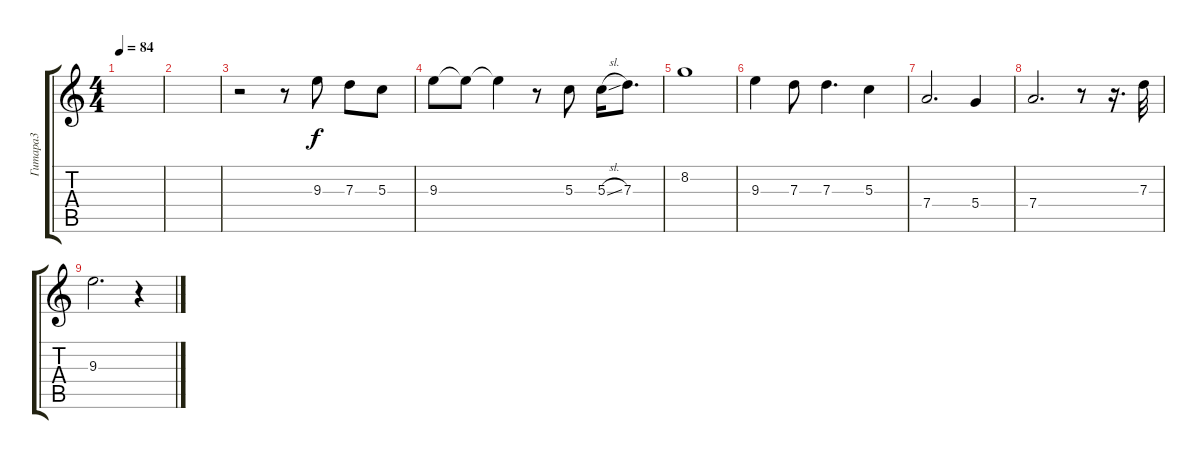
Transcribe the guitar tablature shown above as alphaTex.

\track ("Гитара3" "Гитара3") {instrument overdrivenguitar}
\staff {score tabs}
\tuning (E4 B3 G3 D3 A2 E2) {hide}
\ts (4 4)
\tempo 84
\clef g2
\ks c
|
|
r.2 r.8 9.3.8 7.3.8 5.3.8 |
9.3.8 9.3{t}.8 9.3{t}.4 r.8 5.3.8 5.3{sl}.16 7.3.8{d} |
8.2.1 |
9.3.4 7.3.8 7.3.4{d} 5.3.4 |
7.4.2{d} 5.4.4 |
7.4.2{d} r.8 r.16{d} 7.3.32 |
9.3.2{d} r.4
